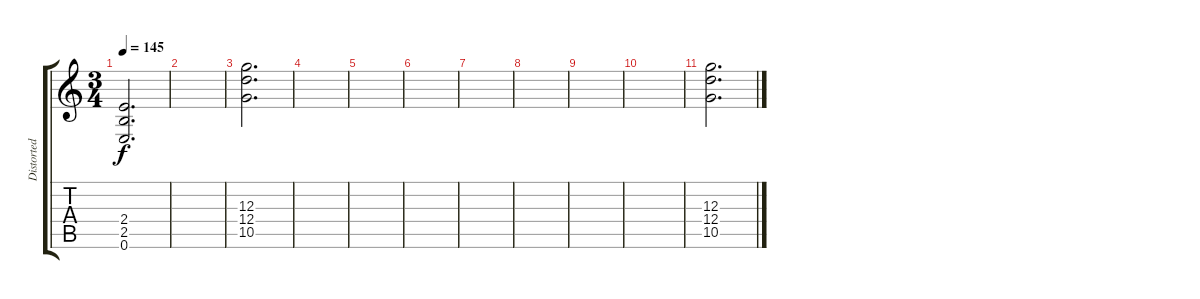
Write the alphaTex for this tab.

\track ("Distorted Guitar" "Distorted ") {instrument distortionguitar}
\staff {score tabs}
\tuning (E4 B3 G3 D3 A2 E2) {hide}
\ts (3 4)
\tempo 145
\clef g2
\ks c
(2.4 2.5 0.6).2{d dy f} |
|
(12.3 12.4 10.5).2{d} |
|
|
|
|
|
|
|
(12.3 12.4 10.5).2{d}
